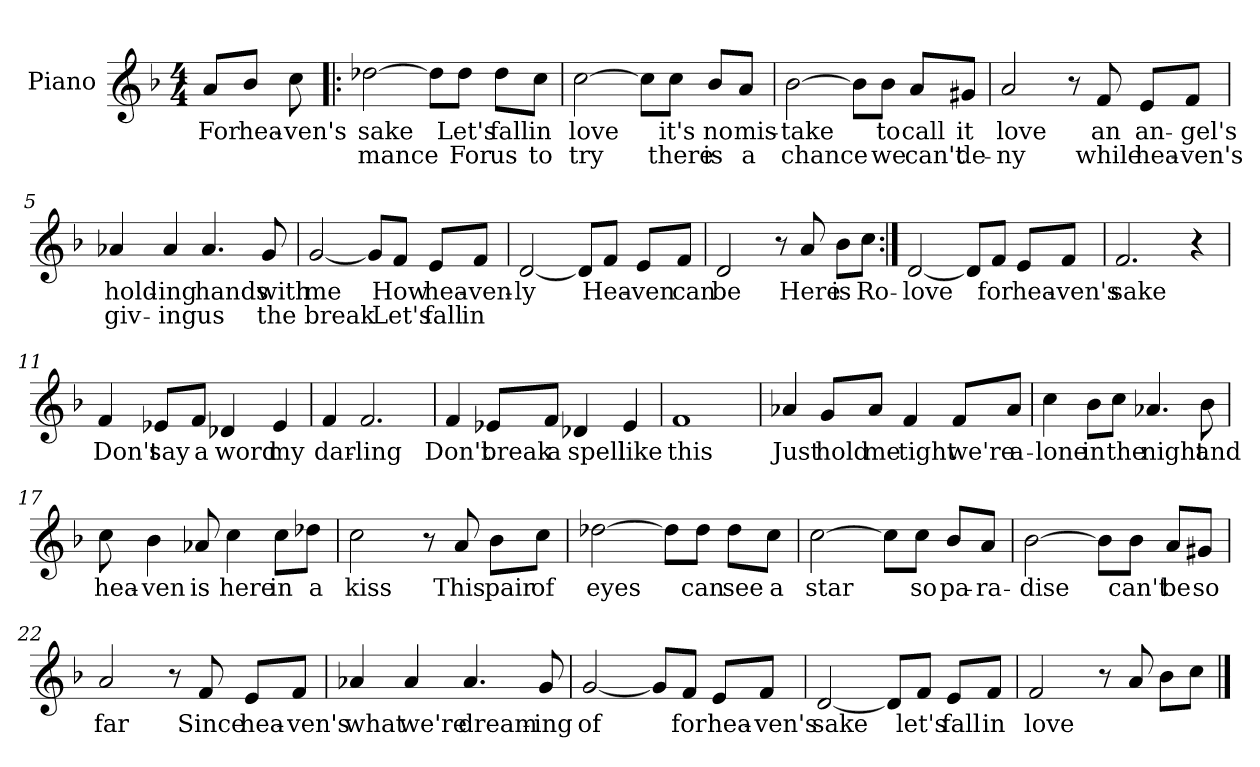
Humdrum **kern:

**kern	**text	**text
*part1	*part1	*part1
*staff1	*staff1	*staff1
*I"Piano	*	*
*I'Pno.	*	*
*clefG2	*	*
*k[b-]	*	*
*M4/4	*	*
=	=	=
!	!LO:LY:b	!
8a/L	For	.
!	!LO:LY:b	!
8b-/J	hea-	.
!	!LO:LY:b	!
8cc\	-ven's	.
=1!|:	=1!|:	=1!|:
!	!LO:LY:b	!LO:LY:b
[2dd-X\	sake	mance
8dd-\L]	.	.
!	!LO:LY:b	!LO:LY:b
8dd-\J	Let's	For
!	!LO:LY:b	!LO:LY:b
8dd-\L	fall	us
!	!LO:LY:b	!LO:LY:b
8cc\J	in	to
=2	=2	=2
!	!LO:LY:b	!LO:LY:b
[2cc\	love	try
8cc\L]	.	.
!	!LO:LY:b	!LO:LY:b
8cc\J	it's	there
!	!LO:LY:b	!LO:LY:b
8b-/L	no	is
!	!LO:LY:b	!LO:LY:b
8a/J	mis-	a
=3	=3	=3
!	!LO:LY:b	!LO:LY:b
[2b-\	-take	chance
8b-\L]	.	.
!	!LO:LY:b	!LO:LY:b
8b-\J	to	we
!	!LO:LY:b	!LO:LY:b
8a/L	call	can't
!	!LO:LY:b	!LO:LY:b
8g#X/J	it	de-
=4	=4	=4
!	!LO:LY:b	!LO:LY:b
2a/	love	-ny
8r	.	.
!	!LO:LY:b	!LO:LY:b
8f/	an	while
!	!LO:LY:b	!LO:LY:b
8e/L	an-	hea-
!	!LO:LY:b	!LO:LY:b
8f/J	-gel's	-ven's
!!LO:LB:g=z
=5	=5	=5
!	!LO:LY:b	!LO:LY:b
4a-X/	hold-	giv-
!	!LO:LY:b	!LO:LY:b
4a-/	-ing	-ing
!	!LO:LY:b	!LO:LY:b
4.a-/	hands	us
!	!LO:LY:b	!LO:LY:b
8g/	with	the
=6	=6	=6
!	!LO:LY:b	!LO:LY:b
[2g/	me	break
8g/L]	.	.
!	!LO:LY:b	!LO:LY:b
8f/J	How	Let's
!	!LO:LY:b	!LO:LY:b
8e/L	hea-	fall
!	!LO:LY:b	!LO:LY:b
8f/J	-ven-	in
=7	=7	=7
!	!LO:LY:b	!
[2d/	-ly	.
8d/L]	.	.
!	!LO:LY:b	!
8f/J	Hea-	.
!	!LO:LY:b	!
8e/L	-ven	.
!	!LO:LY:b	!
8f/J	can	.
=8	=8	=8
!	!LO:LY:b	!
2d/	be	.
8r	.	.
!	!LO:LY:b	!
8a/	Here	.
!	!LO:LY:b	!
8b-\L	is	.
!	!LO:LY:b	!
8cc\J	Ro-	.
!!LO:LB:g=z
=9:|!	=9:|!	=9:|!
!	!LO:LY:b	!
[2d/	love	.
8d/L]	.	.
!	!LO:LY:b	!
8f/J	for	.
!	!LO:LY:b	!
8e/L	hea-	.
!	!LO:LY:b	!
8f/J	-ven's	.
=10	=10	=10
!	!LO:LY:b	!
2.f/	sake	.
4r	.	.
=11	=11	=11
!	!LO:LY:b	!
4f/	Don't	.
!	!LO:LY:b	!
8e-X/L	say	.
!	!LO:LY:b	!
8f/J	a	.
!	!LO:LY:b	!
4d-X/	word	.
!	!LO:LY:b	!
4e-/	my	.
=12	=12	=12
!	!LO:LY:b	!
4f/	dar-	.
!	!LO:LY:b	!
2.f/	-ling	.
=13	=13	=13
!	!LO:LY:b	!
4f/	Don't	.
!	!LO:LY:b	!
8e-X/L	break	.
!	!LO:LY:b	!
8f/J	a	.
!	!LO:LY:b	!
4d-X/	spell	.
!	!LO:LY:b	!
4e-/	like	.
=14	=14	=14
!	!LO:LY:b	!
1f	this	.
!!LO:LB:g=z
=15	=15	=15
!	!LO:LY:b	!
4a-X/	Just	.
!	!LO:LY:b	!
8g/L	hold	.
!	!LO:LY:b	!
8a-/J	me	.
!	!LO:LY:b	!
4f/	tight	.
!	!LO:LY:b	!
8f/L	we're	.
!	!LO:LY:b	!
8a-/J	a-	.
=16	=16	=16
!	!LO:LY:b	!
4cc\	-lone	.
!	!LO:LY:b	!
8b-\L	in	.
!	!LO:LY:b	!
8cc\J	the	.
!	!LO:LY:b	!
4.a-X/	night	.
!	!LO:LY:b	!
8b-\	and	.
=17	=17	=17
!	!LO:LY:b	!
8cc\	hea-	.
!	!LO:LY:b	!
4b-\	-ven	.
!	!LO:LY:b	!
8a-X/	is	.
!	!LO:LY:b	!
4cc\	here	.
!	!LO:LY:b	!
8cc\L	in	.
!	!LO:LY:b	!
8dd-X\J	a	.
=18	=18	=18
!	!LO:LY:b	!
2cc\	kiss	.
8r	.	.
!	!LO:LY:b	!
8a/	This	.
!	!LO:LY:b	!
8b-\L	pair	.
!	!LO:LY:b	!
8cc\J	of	.
!!LO:LB:g=z
=19	=19	=19
!	!LO:LY:b	!
[2dd-X\	eyes	.
8dd-\L]	.	.
!	!LO:LY:b	!
8dd-\J	can	.
!	!LO:LY:b	!
8dd-\L	see	.
!	!LO:LY:b	!
8cc\J	a	.
=20	=20	=20
!	!LO:LY:b	!
[2cc\	star	.
8cc\L]	.	.
!	!LO:LY:b	!
8cc\J	so	.
!	!LO:LY:b	!
8b-/L	pa-	.
!	!LO:LY:b	!
8a/J	-ra-	.
=21	=21	=21
!	!LO:LY:b	!
[2b-\	-dise	.
8b-\L]	.	.
!	!LO:LY:b	!
8b-\J	can't	.
!	!LO:LY:b	!
8a/L	be	.
!	!LO:LY:b	!
8g#X/J	so	.
=22	=22	=22
!	!LO:LY:b	!
2a/	far	.
8r	.	.
!	!LO:LY:b	!
8f/	Since	.
!	!LO:LY:b	!
8e/L	hea-	.
!	!LO:LY:b	!
8f/J	-ven's	.
=23	=23	=23
!	!LO:LY:b	!
4a-X/	what	.
!	!LO:LY:b	!
4a-/	we're	.
!	!LO:LY:b	!
4.a-/	dream-	.
!	!LO:LY:b	!
8g/	-ing	.
!!LO:LB:g=z
=24	=24	=24
!	!LO:LY:b	!
[2g/	of	.
8g/L]	.	.
!	!LO:LY:b	!
8f/J	for	.
!	!LO:LY:b	!
8e/L	hea-	.
!	!LO:LY:b	!
8f/J	-ven's	.
=25	=25	=25
!	!LO:LY:b	!
[2d/	sake	.
8d/L]	.	.
!	!LO:LY:b	!
8f/J	let's	.
!	!LO:LY:b	!
8e/L	fall	.
!	!LO:LY:b	!
8f/J	in	.
=26	=26	=26
!	!LO:LY:b	!
2f/	love	.
8r	.	.
8a/	.	.
8b-\L	.	.
8cc\J	.	.
==	==	==
*-	*-	*-
